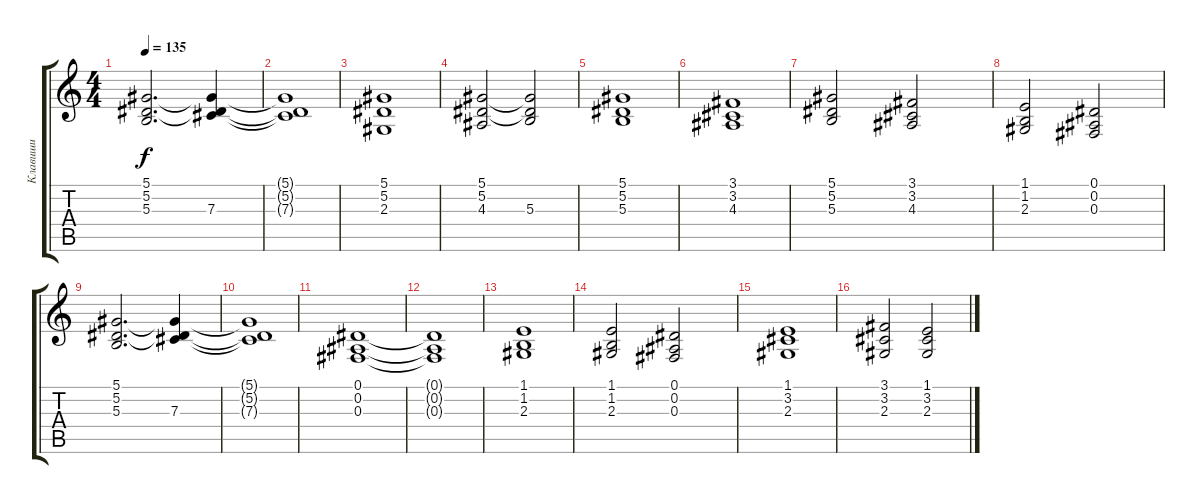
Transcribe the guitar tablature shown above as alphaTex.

\track ("Клавиши" "Клавиши") {instrument stringensemble1}
\staff {score tabs}
\tuning (Eb4 Bb3 Gb3 Db3 Ab2 Eb2) {hide}
\ts (4 4)
\tempo 135
\clef g2
\ks c
(5.1 5.2 5.3).2{d dy f} (5.1{t} 5.2{t} 7.3).4 |
(5.1{t} 5.2{t} 7.3{t}).1 |
(5.1 5.2 2.3).1 |
(5.1 5.2 4.3).2 (5.1{t} 5.2{t} 5.3).2 |
(5.1 5.2 5.3).1 |
(3.1 3.2 4.3).1 |
(5.1 5.2 5.3).2 (3.1 3.2 4.3).2 |
(1.1 1.2 2.3).2 (0.1 0.2 0.3).2 |
(5.1 5.2 5.3).2{d} (5.1{t} 5.2{t} 7.3).4 |
(5.1{t} 5.2{t} 7.3{t}).1 |
(0.1 0.2 0.3).1 |
(0.1{t} 0.2{t} 0.3{t}).1 |
(1.1 1.2 2.3).1 |
(1.1 1.2 2.3).2 (0.1 0.2 0.3).2 |
(1.1 3.2 2.3).1 |
(3.1 3.2 2.3).2 (1.1 3.2 2.3).2
